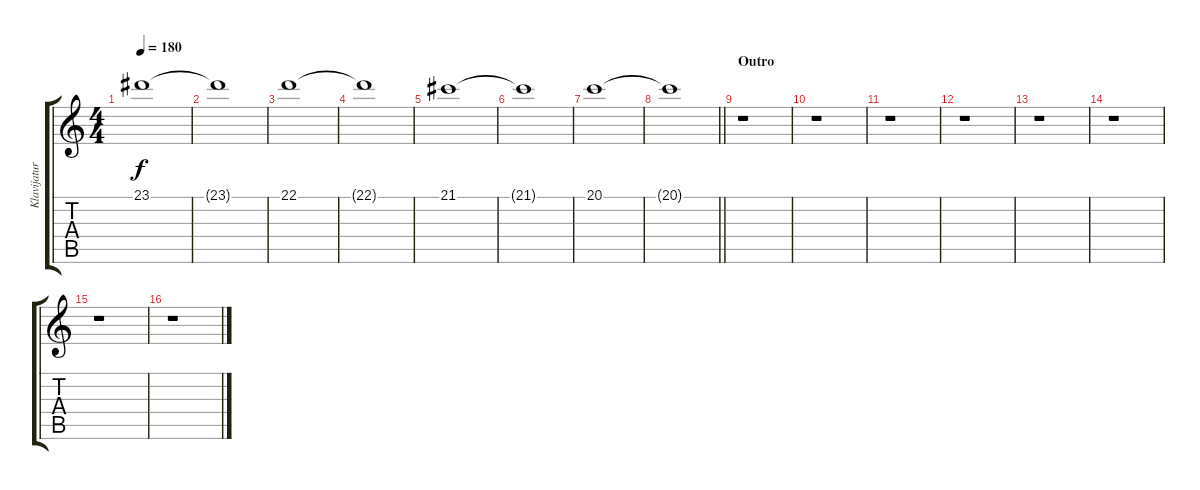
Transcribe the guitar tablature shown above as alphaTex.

\track ("Klavijatura pratnja" "Klavijatur") {instrument stringensemble1}
\staff {score tabs}
\tuning (E4 B3 G3 D3 A2 E2) {hide}
\ts (4 4)
\tempo 180
\clef g2
\ks c
23.1.1{dy f} |
23.1{t}.1 |
22.1.1 |
22.1{t}.1 |
21.1.1 |
21.1{t}.1 |
20.1.1 |
\barLineRight lightlight
20.1{t}.1 |
\section ("" "Outro")
r.1 |
r.1 |
r.1 |
r.1 |
r.1 |
r.1 |
r.1 |
r.1
